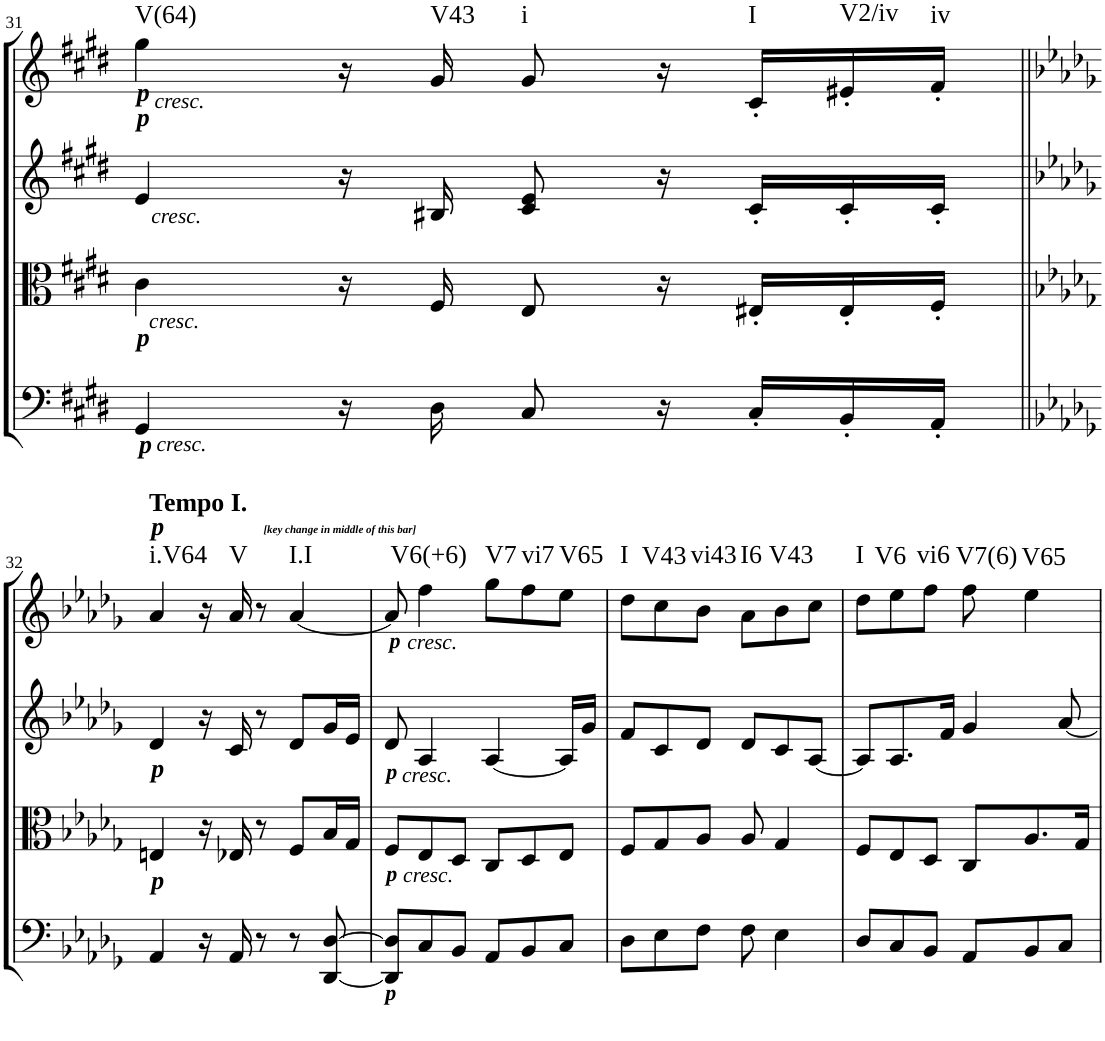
**kern	**kern	**kern	**kern	**harte
*part4	*part3	*part2	*part1	*part1
*staff4	*staff3	*staff2	*staff1	*
*I"Cello	*I"Viola	*I"2nd Violin	*I"1st Violin	*
*	*I'Vla	*I'Vln	*I'Vln	*
!!LO:PB:g=z
*clefF4	*clefC3	*clefG2	*clefG2	*
*k[f#c#g#d#]	*k[f#c#g#d#]	*k[f#c#g#d#]	*k[f#c#g#d#]	*
*E:	*E:	*E:	*E:	*
*M6/8	*M6/8	*M6/8	*M6/8	*
=31	=31	=31	=31	=31
!	!	!	!LO:TX:b:i:t=cresc.	!
!	!	!	!LO:TX:a:Bi:t=p	!
!	!	!LO:TX:b:i:t=cresc.	!	!
!	!	!LO:TX:a:Bi:t=p	!	!
!	!LO:TX:b:i:t=cresc.	!	!	!
!LO:TX:b:i:t=cresc.	!	!	!	!
!LO:TX:a:Bi:t=p	!	!	!	!
!LO:TX:b:Bi:t=p	!	!	!	!LO:H:kt=V(64)
4GG#/	4c#\	4e/	4gg#\	N
16r	16r	16r	16r	.
!	!	!	!	!LO:H:kt=V43
16D#\	16F#/	16B#X/	16g#/	N
!	!	!	!	!LO:H:kt=i
8C#/	8E/	8c#/ 8e/	8g#/	N
16r	16r	16r	16r	.
!	!	!	!	!LO:H:kt=I
16C#'/LL	16E#X'/LL	16c#'/LL	16c#'/LL	N
!	!	!	!	!LO:H:kt=V2/iv
16BB'/	16E#'/	16c#'/	16e#X'/	N
!	!	!	!	!LO:H:kt=iv
16AA'/JJ	16F#'/JJ	16c#'/JJ	16f#'/JJ	N
!!LO:LB:g=z
=32||	=32||	=32||	=32||	=32||
*k[b-e-a-d-g-]	*k[b-e-a-d-g-]	*k[b-e-a-d-g-]	*k[b-e-a-d-g-]	*
*D-:	*D-:	*D-:	*D-:	*
!	!	!	!LO:TX:a:B:t=Tempo I.	!
!	!	!	!LO:TX:a:Bi:t=p	!
!	!LO:TX:a:Bi:t=p	!	!	!
!LO:TX:a:Bi:t=p	!	!	!	!LO:H:kt=i.V64
4AA-/	4En/	4d-/	4a-/	N
16r	16r	16r	16r	.
!	!	!	!LO:TX:a:Bi:t=[key change in middle of this bar]	!LO:H:kt=V
16AA-/	16E-X/	16c/	16a-/	N
8r	8r	8r	8r	.
!	!	!	!	!LO:H:kt=I.I
8r	8F/L	8d-/L	[4a-/	N
[8DD-/ [8D-/	16B-/L	16g-/L	.	.
.	16G-/JJ	16e-/JJ	.	.
=33	=33	=33	=33	=33
!	!	!	!LO:TX:b:i:t=cresc.	!
!	!	!	!LO:TX:b:Bi:t=p	!
!	!	!LO:TX:b:Bi:t=p	!	!
!	!LO:TX:b:Bi:t=p	!	!	!
!	!LO:TX:a:i:t=cresc.	!	!	!
!	!LO:TX:b:i:t=cresc.	!	!	!
!LO:TX:b:Bi:t=p	!	!	!	!
8DD-/] 8D-/]L	8F/L	8d-/	8a-/]	.
!	!	!	!	!LO:H:kt=V6(+6)
8C/	8E-/	4A-/	4ff\	N
8BB-/J	8D-/J	.	.	.
!	!	!	!	!LO:H:kt=V7
8AA-/L	8C/L	[4A-/	8gg-\L	N
!	!	!	!	!LO:H:kt=vi7
8BB-/	8D-/	.	8ff\	N
!	!	!	!	!LO:H:kt=V65
8C/J	8E-/J	16A-/LL]	8ee-\J	N
.	.	16g-/JJ	.	.
=34	=34	=34	=34	=34
!	!	!	!	!LO:H:kt=I
8D-\L	8F/L	8f/L	8dd-\L	N
!	!	!	!	!LO:H:kt=V43
8E-\	8G-/	8c/	8cc\	N
!	!	!	!	!LO:H:kt=vi43
8F\J	8A-/J	8d-/J	8b-\J	N
!	!	!	!	!LO:H:kt=I6
8F\	8A-/	8d-/L	8a-\L	N
!	!	!	!	!LO:H:kt=V43
4E-\	4G-/	8c/	8b-\	N
.	.	[8A-/J	8cc\J	.
=35	=35	=35	=35	=35
!	!	!	!	!LO:H:kt=I
8D-/L	8F/L	8A-/L]	8dd-\L	N
!	!	!	!	!LO:H:kt=V6
8C/	8E-/	8.A-/	8ee-\	N
!	!	!	!	!LO:H:kt=vi6
8BB-/J	8D-/J	.	8ff\J	N
.	.	16f/Jk	.	.
!	!	!	!	!LO:H:kt=V7(6)
8AA-/L	8C/L	4g-/	8ff\	N
!	!	!	!	!LO:H:kt=V65
8BB-/	8.A-/	.	4ee-\	N
8C/J	.	[8a-/	.	.
.	16G-/Jk	.	.	.
=	=	=	=	=
*-	*-	*-	*-	*-
